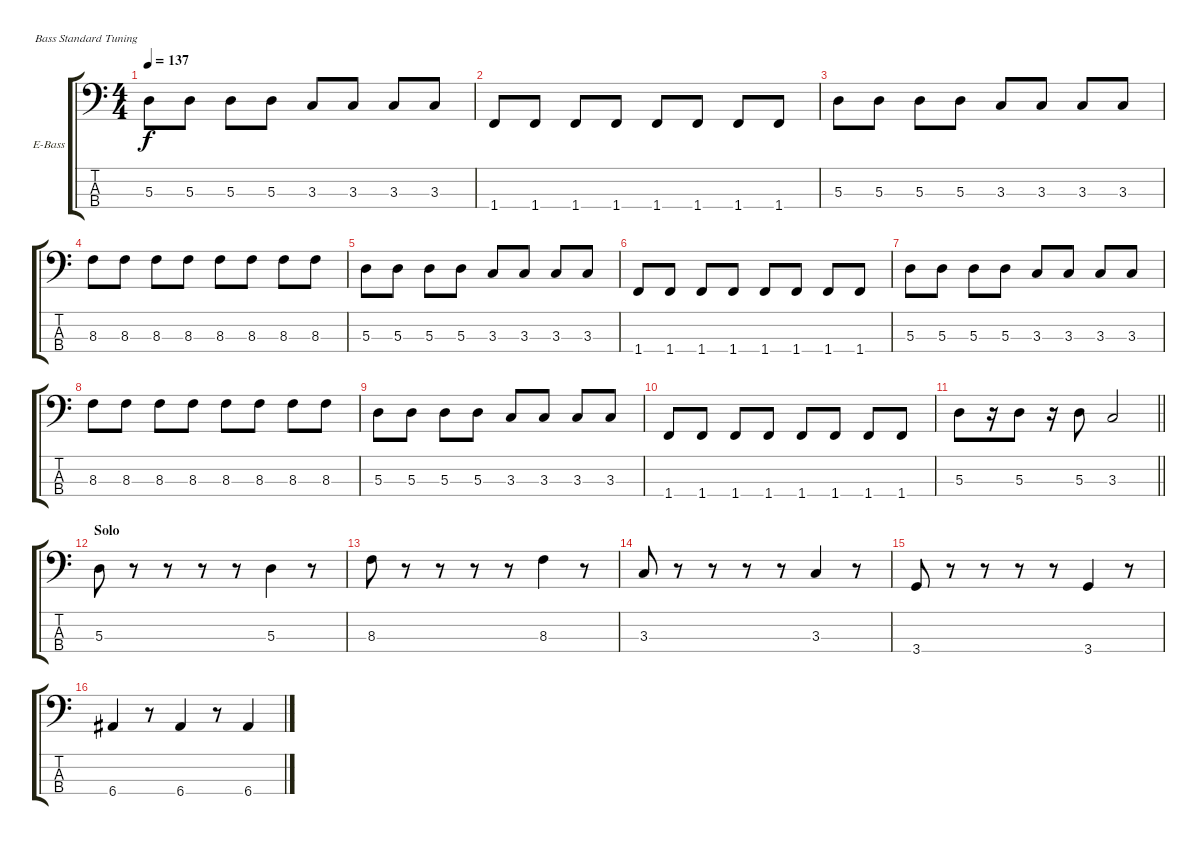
\bracketExtendMode groupsimilarinstruments
\firstSystemTrackNameOrientation horizontal
\otherSystemsTrackNameOrientation horizontal
\track ("Nikolai Fraiture" "E-Bass") {instrument electricbasspick}
\staff {score tabs}
\tuning (G2 D2 A1 E1)
\ts (4 4)
\tempo 137
\clef f4
\ks c
5.3.8{dy f} 5.3.8 5.3.8 5.3.8 3.3.8 3.3.8 3.3.8 3.3.8 |
1.4.8 1.4.8 1.4.8 1.4.8 1.4.8 1.4.8 1.4.8 1.4.8 |
5.3.8 5.3.8 5.3.8 5.3.8 3.3.8 3.3.8 3.3.8 3.3.8 |
8.3.8 8.3.8 8.3.8 8.3.8 8.3.8 8.3.8 8.3.8 8.3.8 |
5.3.8 5.3.8 5.3.8 5.3.8 3.3.8 3.3.8 3.3.8 3.3.8 |
1.4.8 1.4.8 1.4.8 1.4.8 1.4.8 1.4.8 1.4.8 1.4.8 |
5.3.8 5.3.8 5.3.8 5.3.8 3.3.8 3.3.8 3.3.8 3.3.8 |
8.3.8 8.3.8 8.3.8 8.3.8 8.3.8 8.3.8 8.3.8 8.3.8 |
5.3.8 5.3.8 5.3.8 5.3.8 3.3.8 3.3.8 3.3.8 3.3.8 |
1.4.8 1.4.8 1.4.8 1.4.8 1.4.8 1.4.8 1.4.8 1.4.8 |
\barLineRight lightlight
5.3.8 r.16 5.3.8 r.16 5.3.8 3.3.2 |
\section ("" "Solo")
5.3.8 r.8 r.8 r.8 r.8 5.3.4 r.8 |
8.3.8 r.8 r.8 r.8 r.8 8.3.4 r.8 |
3.3.8 r.8 r.8 r.8 r.8 3.3.4 r.8 |
3.4.8 r.8 r.8 r.8 r.8 3.4.4 r.8 |
6.4.4 r.8 6.4.4 r.8 6.4.4
